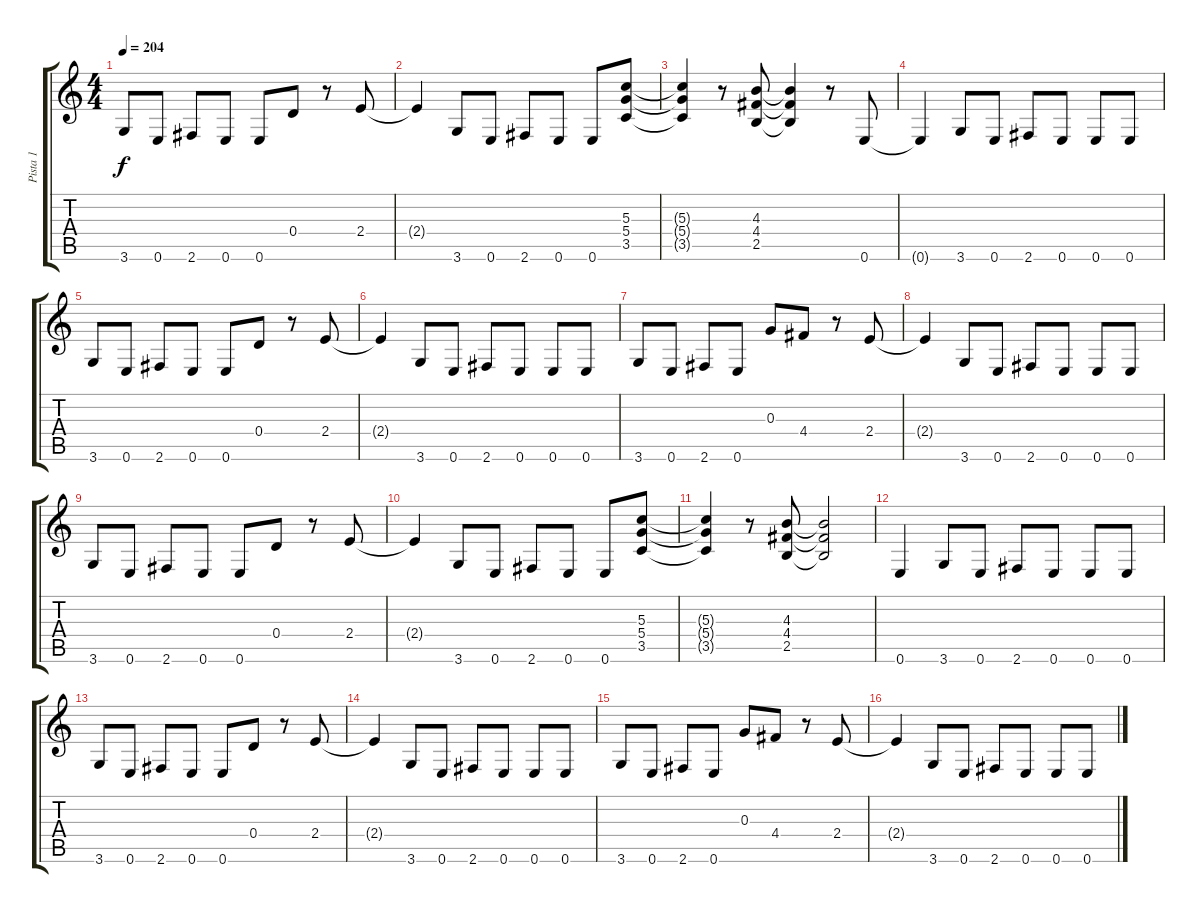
\track ("Pista 1" "Pista 1") {instrument overdrivenguitar}
\staff {score tabs}
\tuning (E4 B3 G3 D3 A2 E2) {hide}
\ts (4 4)
\tempo 204
\clef g2
\ks c
3.6.8{dy f} 0.6.8 2.6.8 0.6.8 0.6.8 0.4.8 r.8 2.4.8 |
2.4{t}.4 3.6.8 0.6.8 2.6.8 0.6.8 0.6.8 (5.3 5.4 3.5).8 |
(5.3{t} 5.4{t} 3.5{t}).4 r.8 (4.3 4.4 2.5).8 (4.3{t} 4.4{t} 2.5{t}).4 r.8 0.6.8 |
0.6{t}.4 3.6.8 0.6.8 2.6.8 0.6.8 0.6.8 0.6.8 |
3.6.8 0.6.8 2.6.8 0.6.8 0.6.8 0.4.8 r.8 2.4.8 |
2.4{t}.4 3.6.8 0.6.8 2.6.8 0.6.8 0.6.8 0.6.8 |
3.6.8 0.6.8 2.6.8 0.6.8 0.3.8 4.4.8 r.8 2.4.8 |
2.4{t}.4 3.6.8 0.6.8 2.6.8 0.6.8 0.6.8 0.6.8 |
3.6.8 0.6.8 2.6.8 0.6.8 0.6.8 0.4.8 r.8 2.4.8 |
2.4{t}.4 3.6.8 0.6.8 2.6.8 0.6.8 0.6.8 (5.3 5.4 3.5).8 |
(5.3{t} 5.4{t} 3.5{t}).4 r.8 (4.3 4.4 2.5).8 (4.3{t} 4.4{t} 2.5{t}).2 |
0.6.4 3.6.8 0.6.8 2.6.8 0.6.8 0.6.8 0.6.8 |
3.6.8 0.6.8 2.6.8 0.6.8 0.6.8 0.4.8 r.8 2.4.8 |
2.4{t}.4 3.6.8 0.6.8 2.6.8 0.6.8 0.6.8 0.6.8 |
3.6.8 0.6.8 2.6.8 0.6.8 0.3.8 4.4.8 r.8 2.4.8 |
2.4{t}.4 3.6.8 0.6.8 2.6.8 0.6.8 0.6.8 0.6.8
